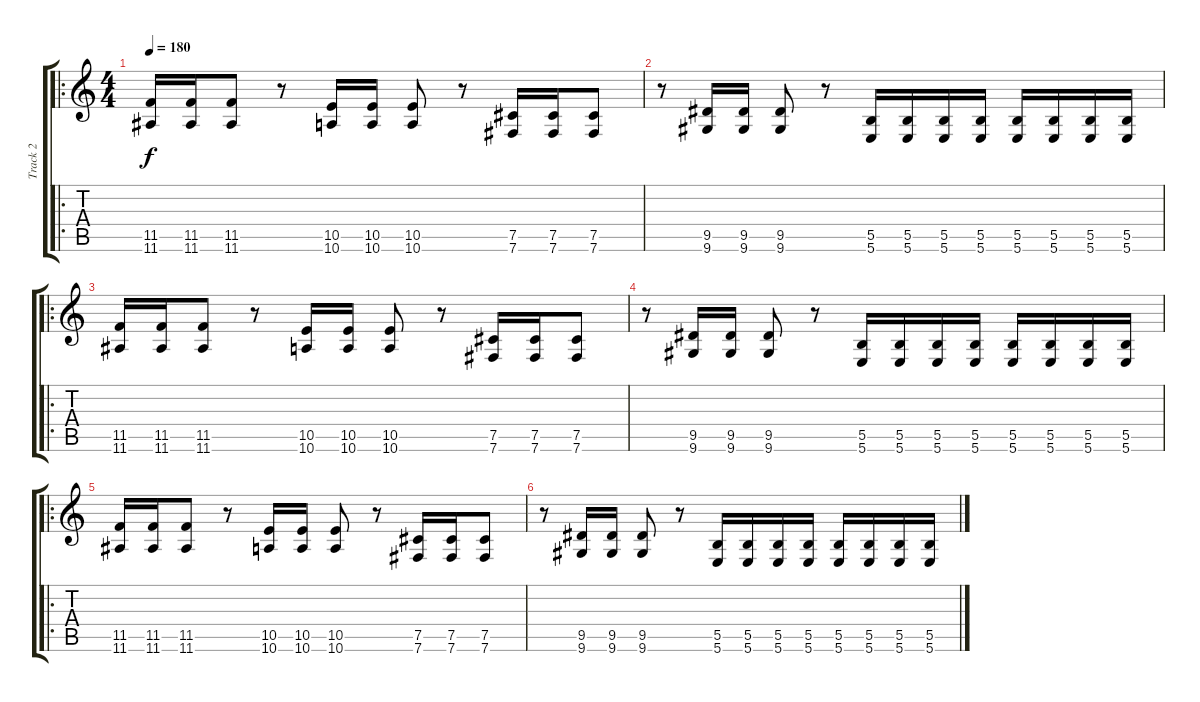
\track ("Track 2" "Track 2") {instrument distortionguitar}
\staff {score tabs}
\tuning (Db4 Ab3 E3 B2 Gb2 B1) {hide}
\ro
\ts (4 4)
\tempo 180
\clef g2
\ks c
(11.5 11.6).16{dy f} (11.5 11.6).16 (11.5 11.6).8 r.8 (10.5 10.6).16 (10.5 10.6).16 (10.5 10.6).8 r.8 (7.5 7.6).16 (7.5 7.6).16 (7.5 7.6).8 |
r.8 (9.5 9.6).16 (9.5 9.6).16 (9.5 9.6).8 r.8 (5.5 5.6).16 (5.5 5.6).16 (5.5 5.6).16 (5.5 5.6).16 (5.5 5.6).16 (5.5 5.6).16 (5.5 5.6).16 (5.5 5.6).16 |
\ro
(11.5 11.6).16 (11.5 11.6).16 (11.5 11.6).8 r.8 (10.5 10.6).16 (10.5 10.6).16 (10.5 10.6).8 r.8 (7.5 7.6).16 (7.5 7.6).16 (7.5 7.6).8 |
r.8 (9.5 9.6).16 (9.5 9.6).16 (9.5 9.6).8 r.8 (5.5 5.6).16 (5.5 5.6).16 (5.5 5.6).16 (5.5 5.6).16 (5.5 5.6).16 (5.5 5.6).16 (5.5 5.6).16 (5.5 5.6).16 |
\ro
(11.5 11.6).16 (11.5 11.6).16 (11.5 11.6).8 r.8 (10.5 10.6).16 (10.5 10.6).16 (10.5 10.6).8 r.8 (7.5 7.6).16 (7.5 7.6).16 (7.5 7.6).8 |
r.8 (9.5 9.6).16 (9.5 9.6).16 (9.5 9.6).8 r.8 (5.5 5.6).16 (5.5 5.6).16 (5.5 5.6).16 (5.5 5.6).16 (5.5 5.6).16 (5.5 5.6).16 (5.5 5.6).16 (5.5 5.6).16
